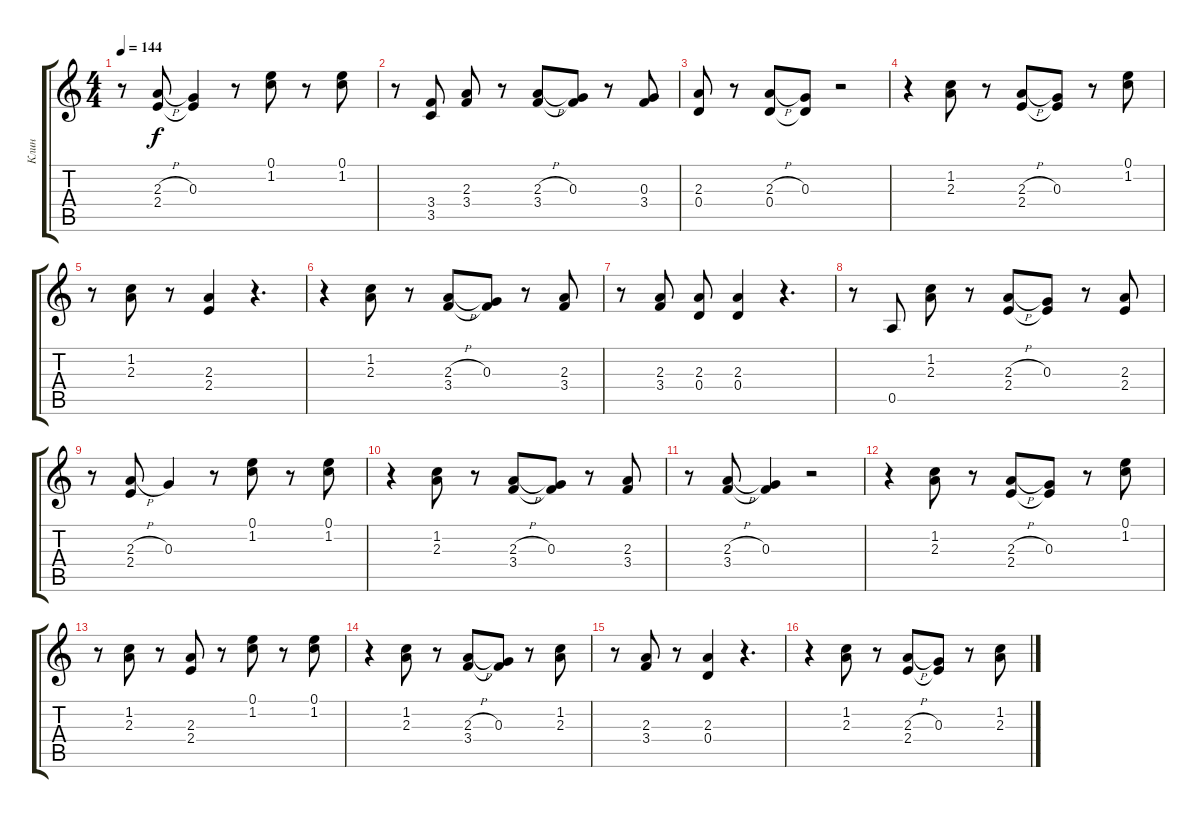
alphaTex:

\track ("Клин" "Клин") {instrument electricguitarclean}
\staff {score tabs}
\tuning (E4 B3 G3 D3 A2 E2) {hide}
\ts (4 4)
\tempo 144
\clef g2
\ks c
r.8{dy f} (2.3{h} 2.4).8 (0.3 2.4{t}).4 r.8 (0.1 1.2).8 r.8 (0.1 1.2).8 |
r.8 (3.4 3.5).8 (2.3 3.4).8 r.8 (2.3{h} 3.4).8 (0.3 3.4{t}).8 r.8 (0.3 3.4).8 |
(2.3 0.4).8 r.8 (2.3{h} 0.4).8 (0.3 0.4{t}).8 r.2 |
r.4 (1.2 2.3).8 r.8 (2.3{h} 2.4).8 (0.3 2.4{t}).8 r.8 (0.1 1.2).8 |
r.8 (1.2 2.3).8 r.8 (2.3 2.4).4 r.4{d} |
r.4 (1.2 2.3).8 r.8 (2.3{h} 3.4).8 (0.3 3.4{t}).8 r.8 (2.3 3.4).8 |
r.8 (2.3 3.4).8 (2.3 0.4).8 (2.3 0.4).4 r.4{d} |
r.8 0.5.8 (1.2 2.3).8 r.8 (2.3{h} 2.4).8 (0.3 2.4{t}).8 r.8 (2.3 2.4).8 |
r.8 (2.3{h} 2.4).8 0.3.4 r.8 (0.1 1.2).8 r.8 (0.1 1.2).8 |
r.4 (1.2 2.3).8 r.8 (2.3{h} 3.4).8 (0.3 3.4{t}).8 r.8 (2.3 3.4).8 |
r.8 (2.3{h} 3.4).8 (0.3 3.4{t}).4 r.2 |
r.4 (1.2 2.3).8 r.8 (2.3{h} 2.4).8 (0.3 2.4{t}).8 r.8 (0.1 1.2).8 |
r.8 (1.2 2.3).8 r.8 (2.3 2.4).8 r.8 (0.1 1.2).8 r.8 (0.1 1.2).8 |
r.4 (1.2 2.3).8 r.8 (2.3{h} 3.4).8 (0.3 3.4{t}).8 r.8 (1.2 2.3).8 |
r.8 (2.3 3.4).8 r.8 (2.3 0.4).4 r.4{d} |
r.4 (1.2 2.3).8 r.8 (2.3{h} 2.4).8 (0.3 2.4{t}).8 r.8 (1.2 2.3).8
